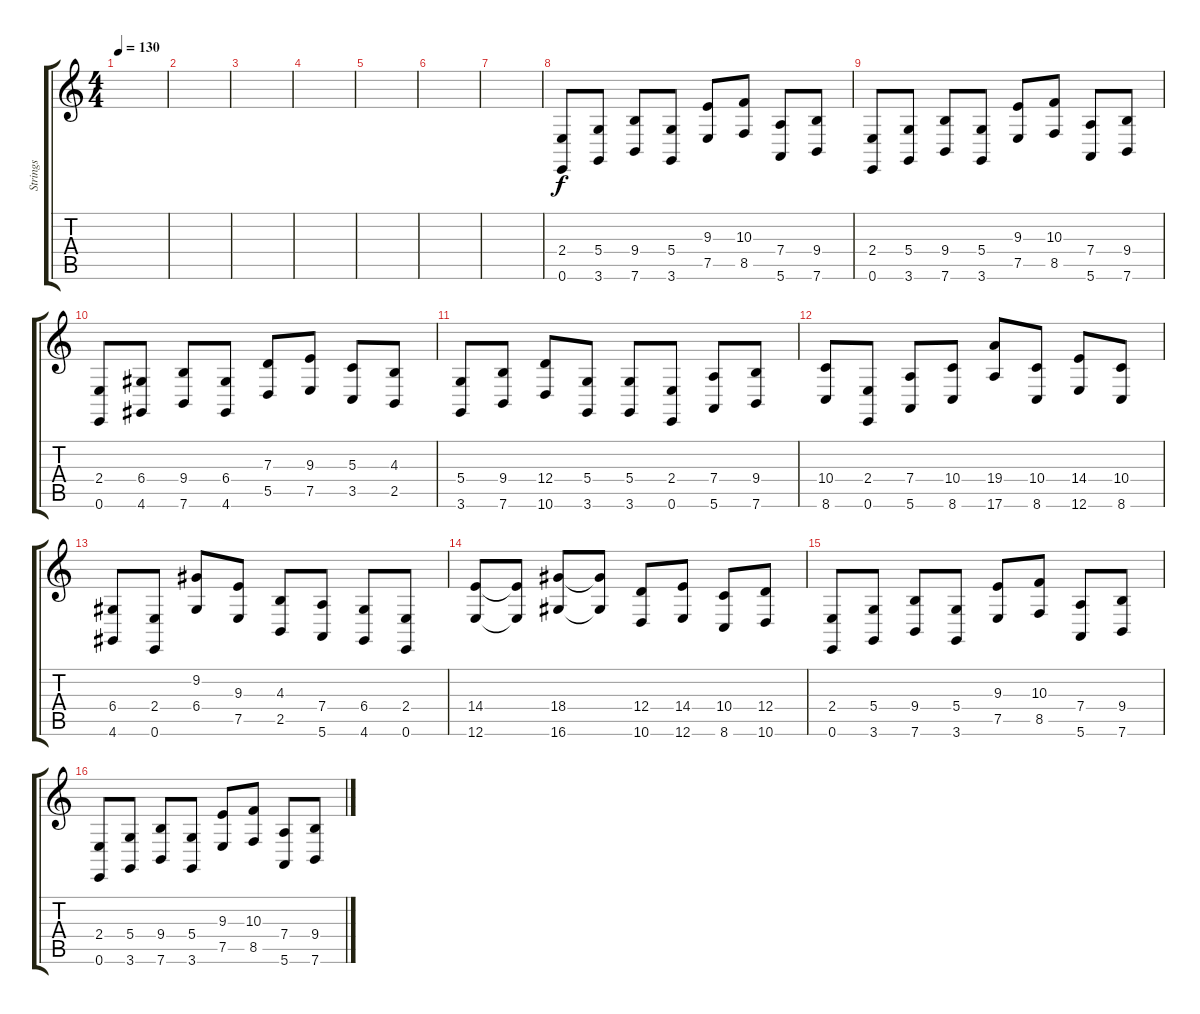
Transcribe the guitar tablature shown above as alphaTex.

\track ("Strings" "Strings") {instrument pizzicatostrings}
\staff {score tabs}
\tuning (E4 B3 G3 D3 A2 E2) {hide}
\ts (4 4)
\tempo 130
\clef g2
\ks c
|
|
|
|
|
|
|
(2.4 0.6).8 (5.4 3.6).8 (9.4 7.6).8 (5.4 3.6).8 (9.3 7.5).8 (10.3 8.5).8 (7.4 5.6).8 (9.4 7.6).8 |
(2.4 0.6).8 (5.4 3.6).8 (9.4 7.6).8 (5.4 3.6).8 (9.3 7.5).8 (10.3 8.5).8 (7.4 5.6).8 (9.4 7.6).8 |
(2.4 0.6).8 (6.4 4.6).8 (9.4 7.6).8 (6.4 4.6).8 (7.3 5.5).8 (9.3 7.5).8 (5.3 3.5).8 (4.3 2.5).8 |
(5.4 3.6).8 (9.4 7.6).8 (12.4 10.6).8 (5.4 3.6).8 (5.4 3.6).8 (2.4 0.6).8 (7.4 5.6).8 (9.4 7.6).8 |
(10.4 8.6).8 (2.4 0.6).8 (7.4 5.6).8 (10.4 8.6).8 (19.4 17.6).8 (10.4 8.6).8 (14.4 12.6).8 (10.4 8.6).8 |
(6.4 4.6).8 (2.4 0.6).8 (9.2 6.4).8 (9.3 7.5).8 (4.3 2.5).8 (7.4 5.6).8 (6.4 4.6).8 (2.4 0.6).8 |
(14.4 12.6).8 (14.4{t} 12.6{t}).8 (18.4 16.6).8 (18.4{t} 16.6{t}).8 (12.4 10.6).8 (14.4 12.6).8 (10.4 8.6).8 (12.4 10.6).8 |
(2.4 0.6).8 (5.4 3.6).8 (9.4 7.6).8 (5.4 3.6).8 (9.3 7.5).8 (10.3 8.5).8 (7.4 5.6).8 (9.4 7.6).8 |
(2.4 0.6).8 (5.4 3.6).8 (9.4 7.6).8 (5.4 3.6).8 (9.3 7.5).8 (10.3 8.5).8 (7.4 5.6).8 (9.4 7.6).8
